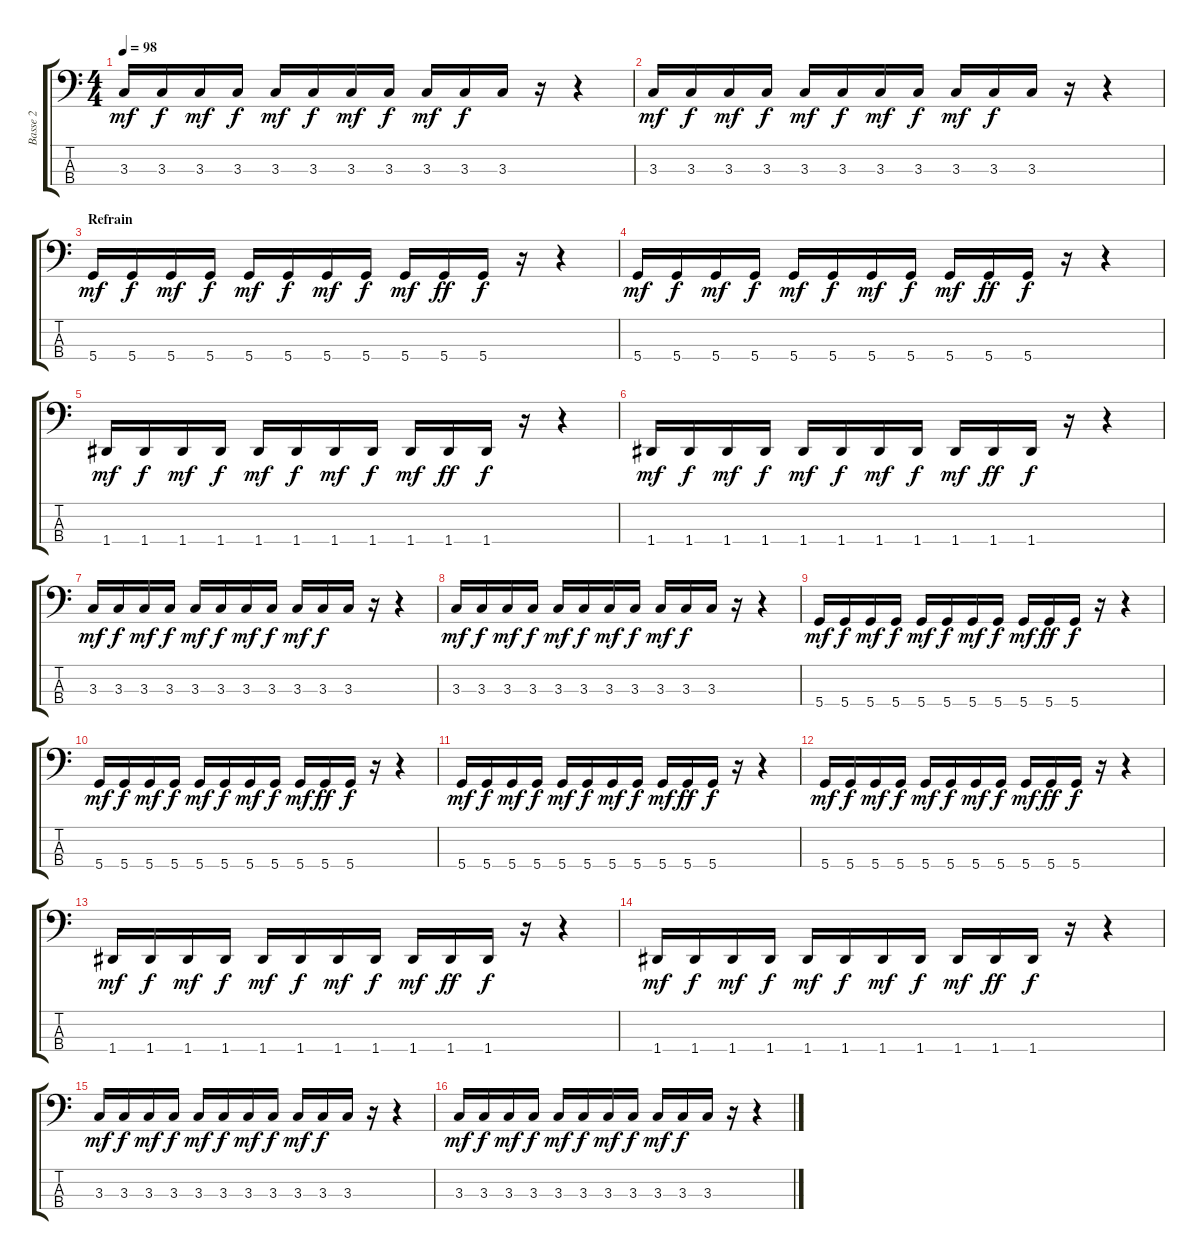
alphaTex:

\track ("Basse 2" "Basse 2") {instrument fretlessbass}
\staff {score tabs}
\tuning (G2 D2 A1 D1) {hide}
\ts (4 4)
\tempo 98
\clef f4
\ks c
3.3.16{dy mf} 3.3.16{dy f} 3.3.16{dy mf} 3.3.16{dy f} 3.3.16{dy mf} 3.3.16{dy f} 3.3.16{dy mf} 3.3.16{dy f} 3.3.16{dy mf} 3.3.16{dy f} 3.3.16 r.16 r.4 |
3.3.16{dy mf} 3.3.16{dy f} 3.3.16{dy mf} 3.3.16{dy f} 3.3.16{dy mf} 3.3.16{dy f} 3.3.16{dy mf} 3.3.16{dy f} 3.3.16{dy mf} 3.3.16{dy f} 3.3.16 r.16 r.4 |
\section ("" "Refrain")
5.4.16{dy mf} 5.4.16{dy f} 5.4.16{dy mf} 5.4.16{dy f} 5.4.16{dy mf} 5.4.16{dy f} 5.4.16{dy mf} 5.4.16{dy f} 5.4.16{dy mf} 5.4.16{dy ff} 5.4.16{dy f} r.16 r.4 |
5.4.16{dy mf} 5.4.16{dy f} 5.4.16{dy mf} 5.4.16{dy f} 5.4.16{dy mf} 5.4.16{dy f} 5.4.16{dy mf} 5.4.16{dy f} 5.4.16{dy mf} 5.4.16{dy ff} 5.4.16{dy f} r.16 r.4 |
1.4.16{dy mf} 1.4.16{dy f} 1.4.16{dy mf} 1.4.16{dy f} 1.4.16{dy mf} 1.4.16{dy f} 1.4.16{dy mf} 1.4.16{dy f} 1.4.16{dy mf} 1.4.16{dy ff} 1.4.16{dy f} r.16 r.4 |
1.4.16{dy mf} 1.4.16{dy f} 1.4.16{dy mf} 1.4.16{dy f} 1.4.16{dy mf} 1.4.16{dy f} 1.4.16{dy mf} 1.4.16{dy f} 1.4.16{dy mf} 1.4.16{dy ff} 1.4.16{dy f} r.16 r.4 |
3.3.16{dy mf} 3.3.16{dy f} 3.3.16{dy mf} 3.3.16{dy f} 3.3.16{dy mf} 3.3.16{dy f} 3.3.16{dy mf} 3.3.16{dy f} 3.3.16{dy mf} 3.3.16{dy f} 3.3.16 r.16 r.4 |
3.3.16{dy mf} 3.3.16{dy f} 3.3.16{dy mf} 3.3.16{dy f} 3.3.16{dy mf} 3.3.16{dy f} 3.3.16{dy mf} 3.3.16{dy f} 3.3.16{dy mf} 3.3.16{dy f} 3.3.16 r.16 r.4 |
5.4.16{dy mf} 5.4.16{dy f} 5.4.16{dy mf} 5.4.16{dy f} 5.4.16{dy mf} 5.4.16{dy f} 5.4.16{dy mf} 5.4.16{dy f} 5.4.16{dy mf} 5.4.16{dy ff} 5.4.16{dy f} r.16 r.4 |
5.4.16{dy mf} 5.4.16{dy f} 5.4.16{dy mf} 5.4.16{dy f} 5.4.16{dy mf} 5.4.16{dy f} 5.4.16{dy mf} 5.4.16{dy f} 5.4.16{dy mf} 5.4.16{dy ff} 5.4.16{dy f} r.16 r.4 |
5.4.16{dy mf} 5.4.16{dy f} 5.4.16{dy mf} 5.4.16{dy f} 5.4.16{dy mf} 5.4.16{dy f} 5.4.16{dy mf} 5.4.16{dy f} 5.4.16{dy mf} 5.4.16{dy ff} 5.4.16{dy f} r.16 r.4 |
5.4.16{dy mf} 5.4.16{dy f} 5.4.16{dy mf} 5.4.16{dy f} 5.4.16{dy mf} 5.4.16{dy f} 5.4.16{dy mf} 5.4.16{dy f} 5.4.16{dy mf} 5.4.16{dy ff} 5.4.16{dy f} r.16 r.4 |
1.4.16{dy mf} 1.4.16{dy f} 1.4.16{dy mf} 1.4.16{dy f} 1.4.16{dy mf} 1.4.16{dy f} 1.4.16{dy mf} 1.4.16{dy f} 1.4.16{dy mf} 1.4.16{dy ff} 1.4.16{dy f} r.16 r.4 |
1.4.16{dy mf} 1.4.16{dy f} 1.4.16{dy mf} 1.4.16{dy f} 1.4.16{dy mf} 1.4.16{dy f} 1.4.16{dy mf} 1.4.16{dy f} 1.4.16{dy mf} 1.4.16{dy ff} 1.4.16{dy f} r.16 r.4 |
3.3.16{dy mf} 3.3.16{dy f} 3.3.16{dy mf} 3.3.16{dy f} 3.3.16{dy mf} 3.3.16{dy f} 3.3.16{dy mf} 3.3.16{dy f} 3.3.16{dy mf} 3.3.16{dy f} 3.3.16 r.16 r.4 |
3.3.16{dy mf} 3.3.16{dy f} 3.3.16{dy mf} 3.3.16{dy f} 3.3.16{dy mf} 3.3.16{dy f} 3.3.16{dy mf} 3.3.16{dy f} 3.3.16{dy mf} 3.3.16{dy f} 3.3.16 r.16 r.4
